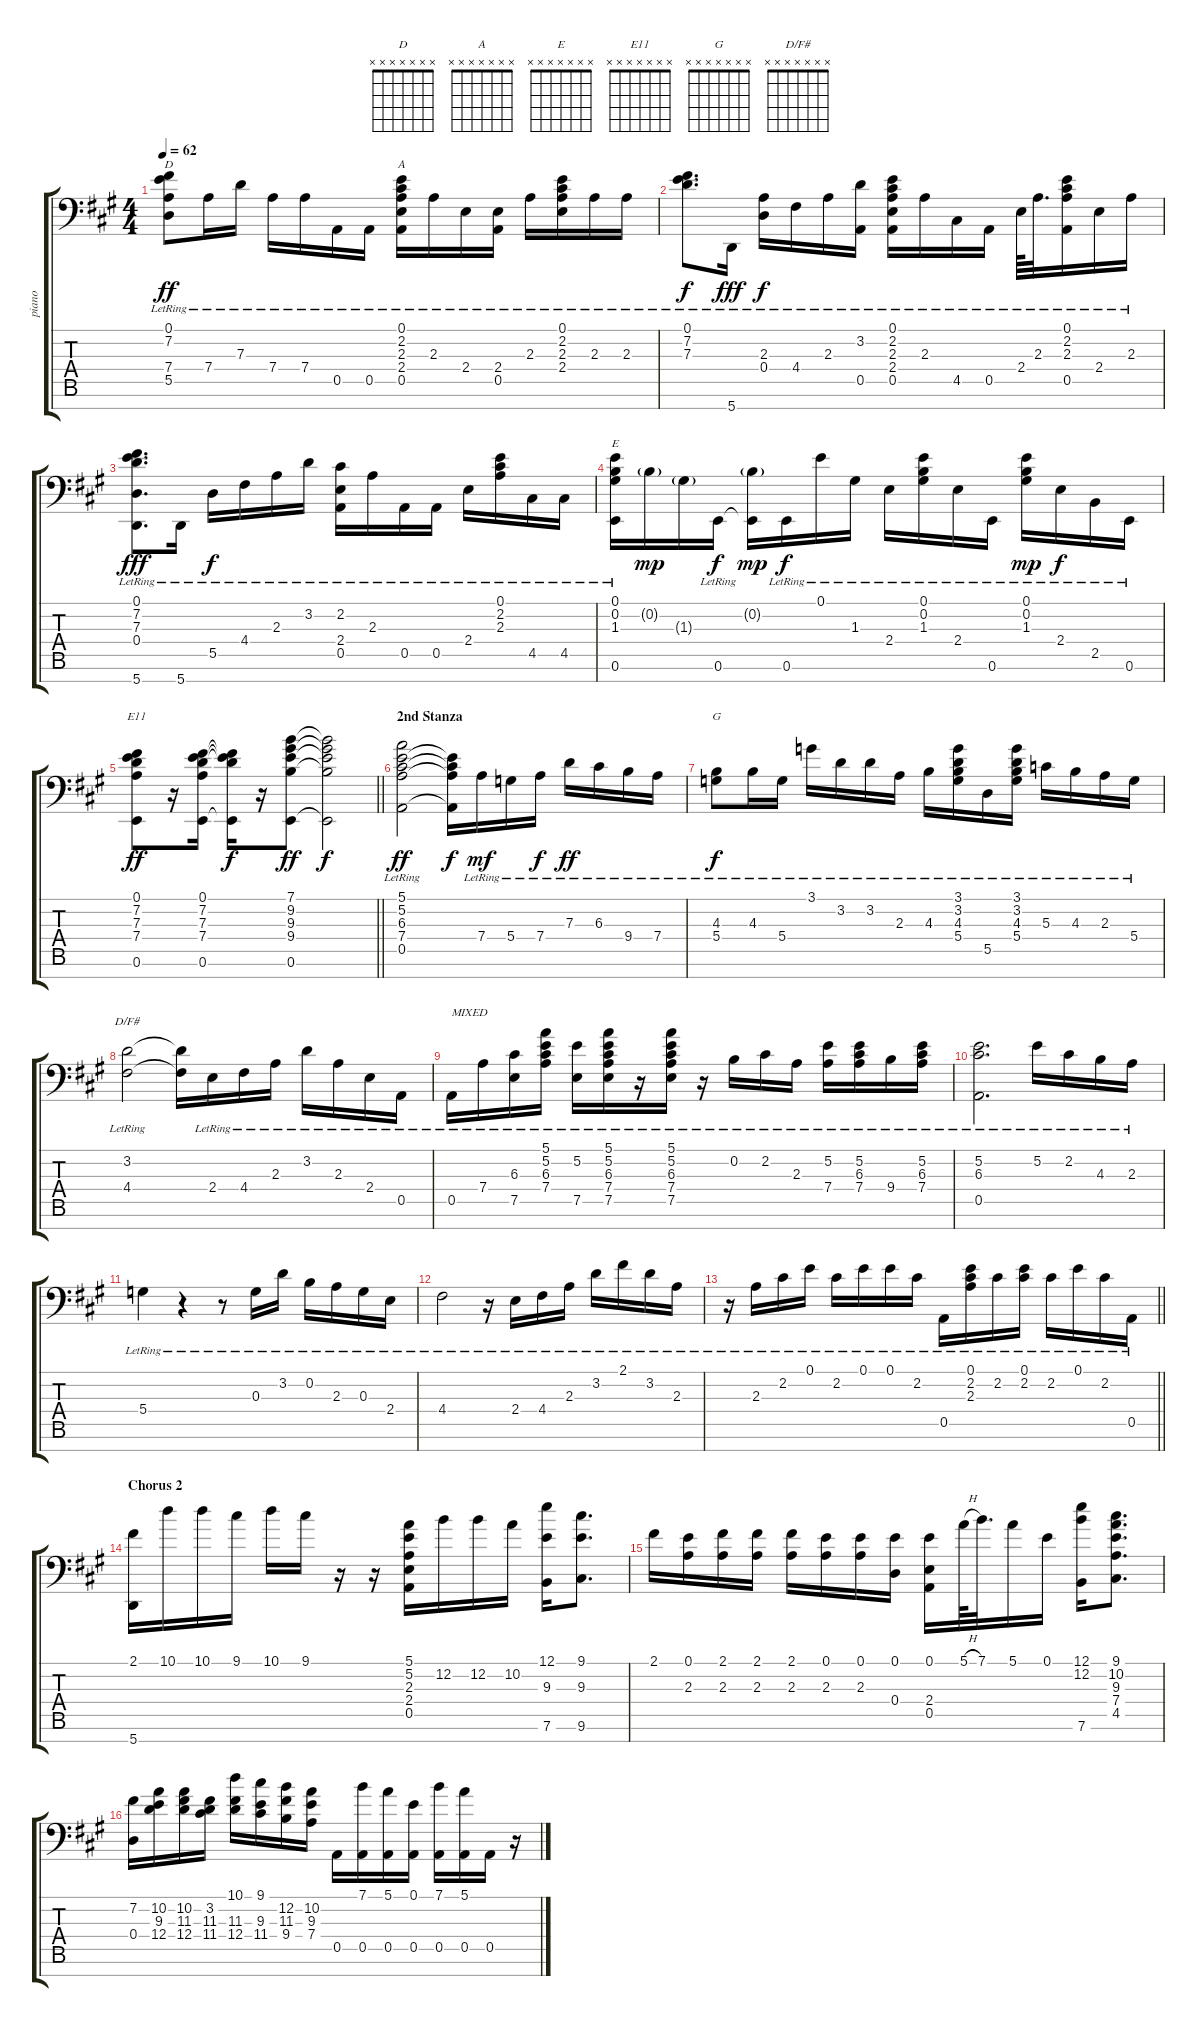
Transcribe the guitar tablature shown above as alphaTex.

\track ("piano" "piano") {instrument brightacousticpiano}
\staff {score tabs}
\tuning (E4 B3 G3 D3 A2 E2 A1) {hide}
\chord ("D" x x x x x x x)
\chord ("A" x x x x x x x)
\chord ("E" x x x x x x x)
\chord ("E11" x x x x x x x)
\chord ("G" x x x x x x x)
\chord ("D/F#" x x x x x x x)
\ts (4 4)
\tempo 62
\clef f4
\ks a
(0.1{lr} 7.2{lr} 7.4{lr} 5.5{lr}).8{ch "D" dy ff} 7.4{lr}.16 7.3{lr}.16 7.4{lr}.16 7.4{lr}.16 0.5{lr}.16 0.5{lr}.16 (0.1{lr} 2.2{lr} 2.3{lr} 2.4{lr} 0.5{lr}).16{ch "A"} 2.3{lr}.16 2.4{lr}.16 (2.4{lr} 0.5{lr}).16 2.3{lr}.16 (0.1{lr} 2.2{lr} 2.3{lr} 2.4{lr}).16 2.3{lr}.16 2.3{lr}.16 |
(0.1{lr} 7.2{lr} 7.3{lr}).8{d dy f} 5.7{lr}.16{dy fff} (2.3{lr} 0.4{lr}).16{dy f} 4.4{lr}.16 2.3{lr}.16 (3.2{lr} 0.5{lr}).16 (0.1{lr} 2.2{lr} 2.3{lr} 2.4{lr} 0.5{lr}).16 2.3{lr}.16 4.5{lr}.16 0.5{lr}.16 2.4{lr}.64 2.3{lr}.32{d} (0.1{lr} 2.2{lr} 2.3{lr} 0.5{lr}).16 2.4{lr}.16 2.3{lr}.16 |
(0.1{lr} 7.2{lr} 7.3{lr} 0.4{lr} 5.7).8{d dy fff} 5.7{lr}.16 5.5{lr}.16{dy f} 4.4{lr}.16 2.3{lr}.16 3.2{lr}.16 (2.2{lr} 2.4{lr} 0.5{lr}).16 2.3{lr}.16 0.5{lr}.16 0.5{lr}.16 2.4{lr}.16 (0.1{lr} 2.2{lr} 2.3{lr}).16 4.5{lr}.16 4.5{lr}.16 |
(0.1{lr} 0.2{lr} 1.3{lr} 0.6{lr}).16{ch "E"} 0.2{g}.16{dy mp} 1.3{g}.16 0.6{lr}.16{dy f} (0.2{g} 0.6{t}).16{dy mp} 0.6{lr}.16{dy f} 0.1{lr}.16 1.3{lr}.16 2.4{lr}.16 (0.1{lr} 0.2{lr} 1.3{lr}).16 2.4{lr}.16 0.6{lr}.16 (0.1{lr} 0.2 1.3{lr}).16{dy mp} 2.4{lr}.16{dy f} 2.5{lr}.16 0.6{lr}.16 |
\barLineRight lightlight
(0.1 7.2 7.3 7.4 0.6).8{ch "E11" dy ff} r.16 (0.1 7.2 7.3 7.4 0.6).16 (0.1{t} 7.2{t} 7.3{t} 0.6{t}).16{dy f} r.16 (7.1 9.2 9.3 9.4 0.6).8{dy ff} (7.1{t} 9.2{t} 9.3{t} 9.4{t} 0.6{t}).2{dy f} |
\section ("" "2nd Stanza")
(5.1{lr} 5.2{lr} 6.3{lr} 7.4{lr} 0.5{lr}).2{dy ff} (5.2{t} 6.3{t} 7.4{t} 0.5{t}).16{dy f} 7.4{lr}.16{dy mf} 5.4{lr}.16 7.4{lr}.16{dy f} 7.3{lr}.16{dy ff} 6.3{lr}.16 9.4{lr}.16 7.4{lr}.16 |
(4.3{lr} 5.4{lr}).8{ch "G" dy f} 4.3{lr}.16 5.4{lr}.16 3.1{lr}.16 3.2{lr}.16 3.2{lr}.16 2.3{lr}.16 4.3{lr}.16 (3.1{lr} 3.2{lr} 4.3{lr} 5.4{lr}).16 5.5{lr}.16 (3.1{lr} 3.2{lr} 4.3{lr} 5.4{lr}).16 5.3{lr}.16 4.3{lr}.16 2.3{lr}.16 5.4{lr}.16 |
(3.2{lr} 4.4{lr}).2{ch "D/F#"} (3.2{t} 4.4{t}).16 2.4{lr}.16 4.4{lr}.16 2.3{lr}.16 3.2{lr}.16 2.3{lr}.16 2.4{lr}.16 0.5{lr}.16 |
0.5{lr}.16{txt "MIXED"} 7.4{lr}.16 (6.3{lr} 7.5{lr}).16 (5.1{lr} 5.2{lr} 6.3{lr} 7.4{lr}).16 (5.2{lr} 7.5{lr}).16 (5.1{lr} 5.2{lr} 6.3{lr} 7.4{lr} 7.5{lr}).16 r.16 (5.1{lr} 5.2{lr} 6.3{lr} 7.4{lr} 7.5{lr}).16 r.16 0.2{lr}.16 2.2{lr}.16 2.3{lr}.16 (5.2{lr} 7.4{lr}).16 (5.2{lr} 6.3{lr} 7.4{lr}).16 9.4{lr}.16 (5.2{lr} 6.3{lr} 7.4{lr}).16 |
(5.2{lr} 6.3{lr} 0.5{lr}).2{d} 5.2{lr}.16 2.2{lr}.16 4.3{lr}.16 2.3{lr}.16 |
5.4{lr}.4 r.4 r.8 0.3{lr}.16 3.2{lr}.16 0.2{lr}.16 2.3{lr}.16 0.3{lr}.16 2.4{lr}.16 |
4.4{lr}.2 r.16 2.4{lr}.16 4.4{lr}.16 2.3{lr}.16 3.2{lr}.16 2.1{lr}.16 3.2{lr}.16 2.3{lr}.16 |
\barLineRight lightlight
r.16 2.3{lr}.16 2.2{lr}.16 0.1{lr}.16 2.2{lr}.16 0.1{lr}.16 0.1{lr}.16 2.2{lr}.16 0.5{lr}.16 (0.1{lr} 2.2{lr} 2.3{lr}).16 2.2{lr}.16 (0.1{lr} 2.2{lr}).16 2.2{lr}.16 0.1{lr}.16 2.2{lr}.16 0.5{lr}.16 |
\section ("" "Chorus 2")
(2.1 5.7).16 10.1.16 10.1.16 9.1.16 10.1.16 9.1.16 r.16 r.16 (5.1 5.2 2.3 2.4 0.5).16 12.2.16 12.2.16 10.2.16 (12.1 9.3 7.6).16 (9.1 9.3 9.6).8{d} |
2.1.16 (0.1 2.3).16 (2.1 2.3).16 (2.1 2.3).16 (2.1 2.3).16 (0.1 2.3).16 (0.1 2.3).16 (0.1 0.4).16 (0.1 2.4 0.5).16 5.1{h}.64 7.1.32{d} 5.1.16 0.1.16 (12.1 12.2 7.6).16 (9.1 10.2 9.3 7.4 4.5).8{d} |
(7.2 0.4).16 (10.2 9.3 12.4).16 (10.2 11.3 12.4).16 (3.2 11.3 11.4).16 (10.1 11.3 12.4).16 (9.1 9.3 11.4).16 (12.2 11.3 9.4).16 (10.2 9.3 7.4).16 0.5.16 (7.1 0.5).16 (5.1 0.5).16 (0.1 0.5).16 (7.1 0.5).16 (5.1 0.5).16 0.5.16 r.16
